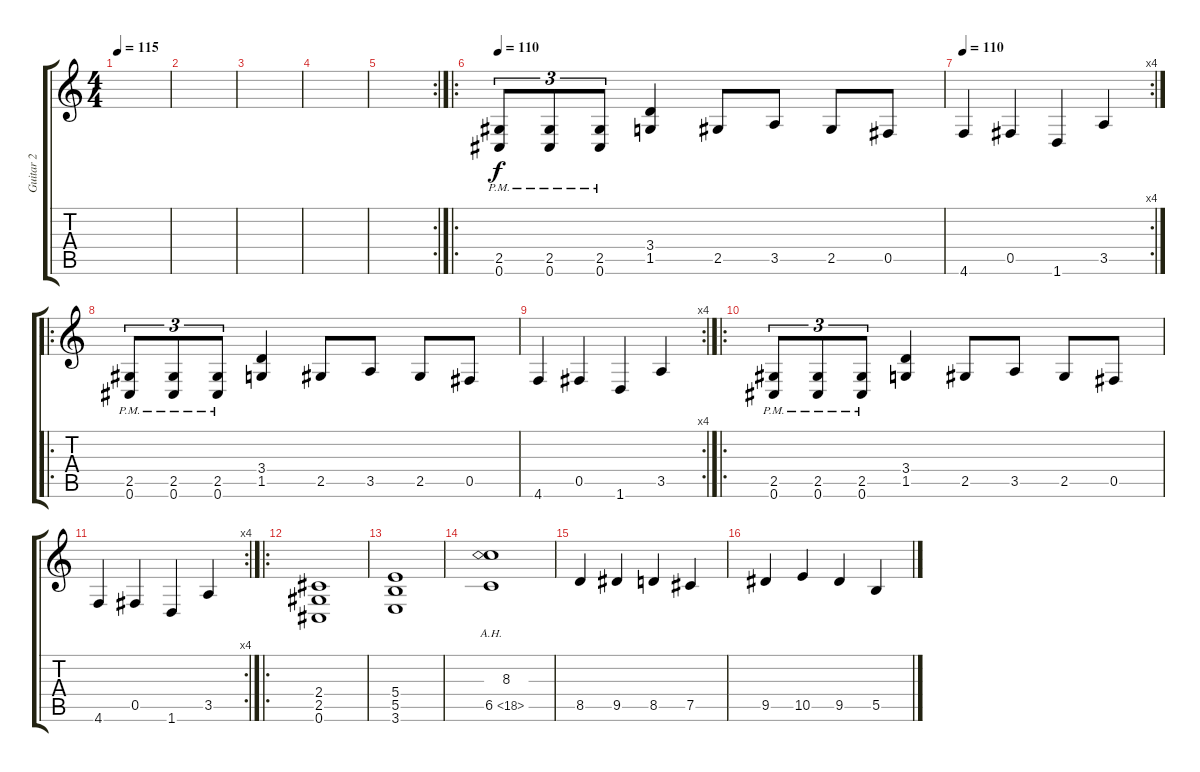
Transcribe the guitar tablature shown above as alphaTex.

\track ("Guitar 2" "Guitar 2") {instrument overdrivenguitar}
\staff {score tabs}
\tuning (Db4 Ab3 E3 B2 Gb2 Db2) {hide}
\ts (4 4)
\tempo 115
\clef g2
\ks c
|
|
|
|
\rc 2
|
\ro
\tempo 110
(2.5{pm} 0.6{pm}).8{tu (3 2) instrument overdrivenguitar} (2.5{pm} 0.6{pm}).8{tu (3 2)} (2.5{pm} 0.6{pm}).8{tu (3 2)} (3.4 1.5).4 2.5.8 3.5.8 2.5.8 0.5.8 |
\rc 4
\tempo 110
4.6.4 0.5.4 1.6.4 3.5.4 |
\ro
(2.5{pm} 0.6{pm}).8{tu (3 2) instrument overdrivenguitar} (2.5{pm} 0.6{pm}).8{tu (3 2)} (2.5{pm} 0.6{pm}).8{tu (3 2)} (3.4 1.5).4 2.5.8 3.5.8 2.5.8 0.5.8 |
\rc 4
4.6.4 0.5.4 1.6.4 3.5.4 |
\ro
(2.5{pm} 0.6{pm}).8{tu (3 2) instrument overdrivenguitar} (2.5{pm} 0.6{pm}).8{tu (3 2)} (2.5{pm} 0.6{pm}).8{tu (3 2)} (3.4 1.5).4 2.5.8 3.5.8 2.5.8 0.5.8 |
\rc 4
4.6.4 0.5.4 1.6.4 3.5.4 |
\ro
(2.4 2.5 0.6).1 |
(5.4 5.5 3.6).1 |
(8.3 6.5{ah 12}).1 |
8.5.4 9.5.4 8.5.4 7.5.4 |
9.5.4 10.5.4 9.5.4 5.5.4
